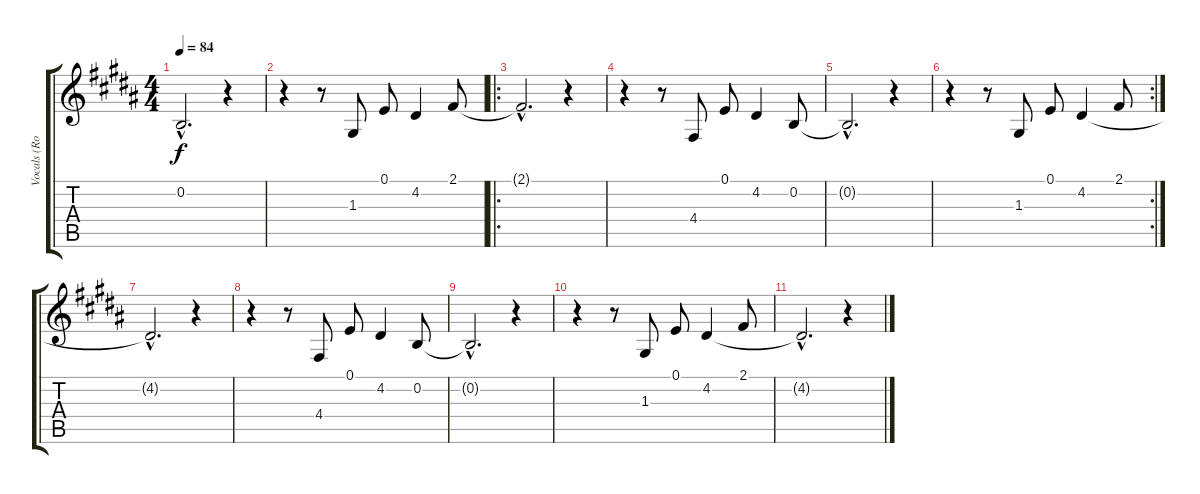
\track ("Vocals (Rob')" "Vocals (Ro") {instrument clarinet}
\staff {score tabs}
\tuning (E4 B3 G3 D3 A2 E2) {hide}
\ts (4 4)
\tempo 84
\clef g2
\ks b
0.2{hac t}.2{d dy f} r.4 |
r.4 r.8 1.3.8 0.1.8 4.2.4 2.1.8 |
\ro
2.1{hac t}.2{d} r.4 |
r.4 r.8 4.4.8 0.1.8 4.2.4 0.2.8 |
0.2{hac t}.2{d} r.4 |
\rc 2
r.4 r.8 1.3.8 0.1.8 4.2.4 2.1.8 |
4.2{hac t}.2{d} r.4 |
r.4 r.8 4.4.8 0.1.8 4.2.4 0.2.8 |
0.2{hac t}.2{d} r.4 |
r.4 r.8 1.3.8 0.1.8 4.2.4 2.1.8 |
4.2{hac t}.2{d} r.4
